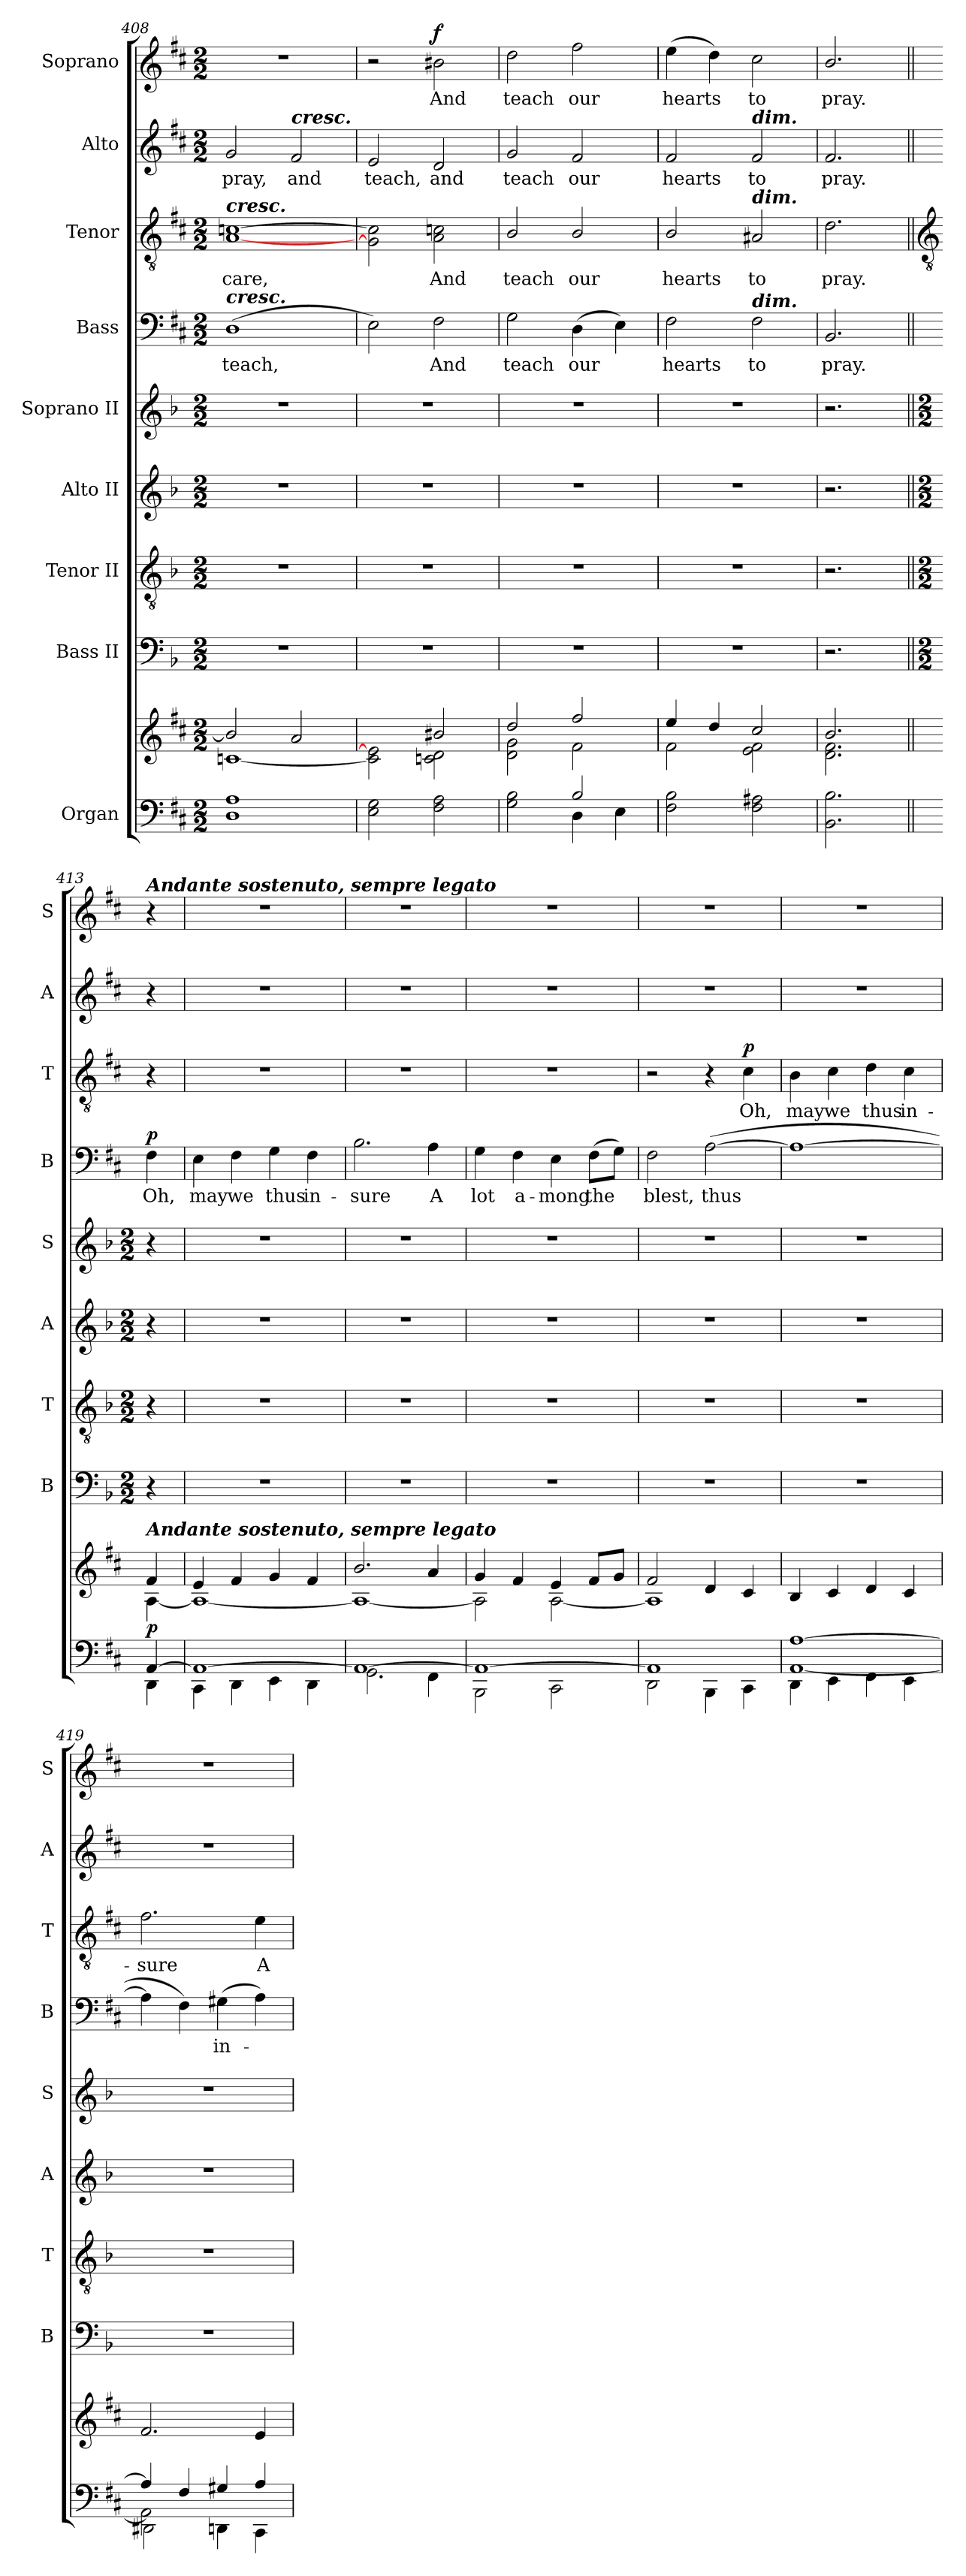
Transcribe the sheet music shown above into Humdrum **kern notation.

**kern	**kern	**dynam	**kern	**kern	**kern	**kern	**kern	**text	**dynam	**kern	**text	**dynam	**kern	**text	**kern	**text	**dynam
*part9	*part9	*part9	*part8	*part7	*part6	*part5	*part4	*part4	*part4	*part3	*part3	*part3	*part2	*part2	*part1	*part1	*part1
*staff10	*staff9	*staff9/10	*staff8	*staff7	*staff6	*staff5	*staff4	*staff4	*staff4	*staff3	*staff3	*staff3	*staff2	*staff2	*staff1	*staff1	*staff1
*I"Organ	*	*	*I"Bass II	*I"Tenor II	*I"Alto II	*I"Soprano II	*I"Bass	*	*	*I"Tenor	*	*	*I"Alto	*	*I"Soprano	*	*
*	*	*	*I'B	*I'T	*I'A	*I'S	*I'B	*	*	*I'T	*	*	*I'A	*	*I'S	*	*
*clefF4	*clefG2	*	*clefF4	*clefGv2	*clefG2	*clefG2	*clefF4	*	*	*clefGv2	*	*	*clefG2	*	*clefG2	*	*
*k[f#c#]	*k[f#c#]	*	*k[b-]	*k[b-]	*k[b-]	*k[b-]	*k[f#c#]	*	*	*k[f#c#]	*	*	*k[f#c#]	*	*k[f#c#]	*	*
*D:	*D:	*	*F:	*F:	*F:	*F:	*D:	*	*	*D:	*	*	*D:	*	*D:	*	*
*M2/2	*M2/2	*	*M2/2	*M2/2	*M2/2	*M2/2	*M2/2	*	*	*M2/2	*	*	*M2/2	*	*M2/2	*	*
=408	=408	=408	=408	=408	=408	=408	=408	=408	=408	=408	=408	=408	=408	=408	=408	=408	=408
*^	*^	*	*	*	*	*	*	*	*	*	*	*	*	*	*	*	*
!	!	!	!	!	!	!	!	!	!	!	!	!LO:TX:a:Bi:t=cresc.	!	!	!	!	!	!	!
!	!	!	!	!	!	!	!	!	!LO:TX:a:Bi:t=cresc.	!	!	!	!	!	!	!	!	!	!
!	!	!	!	!	!	!	!	!	!	!LO:LY:b	!	!	!LO:LY:b	!	!	!LO:LY:b	!	!	!
1A/	1D\	2b/]	[1cn\	.	1r	1r	1r	1r	(>1D	teach,	.	[1A [1cn	care,	.	2g	pray,	1r	.	.
!	!	!	!	!	!	!	!	!	!	!	!	!	!	!	!LO:TX:a:Bi:t=cresc.	!	!	!	!
!	!	!	!	!	!	!	!	!	!	!	!	!	!	!	!	!LO:LY:b	!	!	!
.	.	2a/	.	.	.	.	.	.	.	.	.	.	.	.	2f#	and	.	.	.
=409	=409	=409	=409	=409	=409	=409	=409	=409	=409	=409	=409	=409	=409	=409	=409	=409	=409	=409	=409
!	!	!	!	!	!	!	!	!	!	!	!	!	!	!	!	!LO:LY:b	!	!	!
1ryy	2E\ 2G\	2ryy	2c\] 2e\]	.	1r	1r	1r	1r	2E)	.	.	2G\] 2c\]	.	.	2e	teach,	2r	.	.
!	!	!	!	!	!	!	!	!	!	!LO:LY:b	!	!	!LO:LY:b	!	!	!LO:LY:b	!	!LO:LY:b	!LO:DY:b
.	2F#\ 2A\	2b#X/	2cn\ 2d\	.	.	.	.	.	2F#	And	.	2A 2cn	And	.	2d	and	2b#X	And	f
=410	=410	=410	=410	=410	=410	=410	=410	=410	=410	=410	=410	=410	=410	=410	=410	=410	=410	=410	=410
!	!	!	!	!	!	!	!	!	!	!LO:LY:b	!	!	!LO:LY:b	!	!	!LO:LY:b	!	!LO:LY:b	!
2ryy	2G\ 2B\	2dd/	2d\ 2g\	.	1r	1r	1r	1r	2G	teach	.	2B/	teach	.	2g	teach	2dd	teach	.
!	!	!	!	!	!	!	!	!	!	!LO:LY:b	!	!	!LO:LY:b	!	!	!LO:LY:b	!	!LO:LY:b	!
2B/	4D\	2ff#/	2f#\	.	.	.	.	.	(>4D	our	.	2B/	our	.	2f#	our	2ff#	our	.
.	4E\	.	.	.	.	.	.	.	4E)	.	.	.	.	.	.	.	.	.	.
=411	=411	=411	=411	=411	=411	=411	=411	=411	=411	=411	=411	=411	=411	=411	=411	=411	=411	=411	=411
!	!	!	!	!	!	!	!	!	!	!LO:LY:b	!	!	!LO:LY:b	!	!	!LO:LY:b	!	!LO:LY:b	!
1ryy	2F#\ 2B\	4ee/	2f#\	.	1r	1r	1r	1r	2F#	hearts	.	2B/	hearts	.	2f#	hearts	(>4ee	hearts	.
.	.	4dd/	.	.	.	.	.	.	.	.	.	.	.	.	.	.	4dd)	.	.
!	!	!	!	!	!	!	!	!	!	!	!	!	!	!	!LO:TX:a:Bi:t=dim.	!	!	!	!
!	!	!	!	!	!	!	!	!	!	!	!	!LO:TX:a:Bi:t=dim.	!	!	!	!	!	!	!
!	!	!	!	!	!	!	!	!	!LO:TX:a:Bi:t=dim.	!	!	!	!	!	!	!	!	!	!
!	!	!	!	!	!	!	!	!	!	!LO:LY:b	!	!	!LO:LY:b	!	!	!LO:LY:b	!	!LO:LY:b	!
.	2F#\ 2A#X\	2cc#/	2e\ 2f#\	.	.	.	.	.	2F#	to	.	2A#X/	to	.	2f#	to	2cc#	to	.
=412	=412	=412	=412	=412	=412	=412	=412	=412	=412	=412	=412	=412	=412	=412	=412	=412	=412	=412	=412
!	!	!	!	!	!	!	!	!	!	!LO:LY:b	!	!	!LO:LY:b	!	!	!LO:LY:b	!	!LO:LY:b	!
2.ryy	2.BB\ 2.B\	2.b/	2.d\ 2.f#\	.	2.r	2.r	2.r	2.r	2.BB	pray.	.	2.d	pray.	.	2.f#	pray.	2.b/	pray.	.
!!LO:LB:g=z
=413||	=413||	=413||	=413||	=413||	=413||	=413||	=413||	=413||	=413||	=413||	=413||	=413||	=413||	=413||	=413||	=413||	=413||	=413||	=413||
*	*	*	*	*	*	*	*	*	*	*	*	*clefGv2	*	*	*	*	*	*	*
*	*	*	*	*	*M2/2	*M2/2	*M2/2	*M2/2	*	*	*	*	*	*	*	*	*	*	*
!	!	!	!	!	!	!	!	!	!	!	!	!	!	!	!	!	!LO:TX:a:Bi:t=Andante sostenuto, sempre legato	!	!
!	!	!LO:TX:a:Bi:t=Andante sostenuto, sempre legato	!	!	!	!	!	!	!	!	!	!	!	!	!	!	!	!	!
!	!	!	!	!LO:DY:b	!	!	!	!	!	!LO:LY:b	!LO:DY:b	!	!	!	!	!	!	!	!
[4AA/	4DD\	4f#/	[4A\	p	4r	4r	4r	4r	4F#	Oh,	p	4r	.	.	4r	.	4r	.	.
=414	=414	=414	=414	=414	=414	=414	=414	=414	=414	=414	=414	=414	=414	=414	=414	=414	=414	=414	=414
!	!	!	!	!	!	!	!	!	!	!LO:LY:b	!	!	!	!	!	!	!	!	!
1AA/_	4CC#\	4e/	1A\_	.	1r	1r	1r	1r	4E	may	.	1r	.	.	1r	.	1r	.	.
!	!	!	!	!	!	!	!	!	!	!LO:LY:b	!	!	!	!	!	!	!	!	!
.	4DD\	4f#/	.	.	.	.	.	.	4F#	we	.	.	.	.	.	.	.	.	.
!	!	!	!	!	!	!	!	!	!	!LO:LY:b	!	!	!	!	!	!	!	!	!
.	4EE\	4g/	.	.	.	.	.	.	4G	thus	.	.	.	.	.	.	.	.	.
!	!	!	!	!	!	!	!	!	!	!LO:LY:b	!	!	!	!	!	!	!	!	!
.	4DD\	4f#/	.	.	.	.	.	.	4F#	in-	.	.	.	.	.	.	.	.	.
=415	=415	=415	=415	=415	=415	=415	=415	=415	=415	=415	=415	=415	=415	=415	=415	=415	=415	=415	=415
!	!	!	!	!	!	!	!	!	!	!LO:LY:b	!	!	!	!	!	!	!	!	!
1AA/_	2.GG\	2.b/	1A\_	.	1r	1r	1r	1r	2.B	-sure	.	1r	.	.	1r	.	1r	.	.
!	!	!	!	!	!	!	!	!	!	!LO:LY:b	!	!	!	!	!	!	!	!	!
.	4FF#\	4a/	.	.	.	.	.	.	4A	A	.	.	.	.	.	.	.	.	.
=416	=416	=416	=416	=416	=416	=416	=416	=416	=416	=416	=416	=416	=416	=416	=416	=416	=416	=416	=416
!	!	!	!	!	!	!	!	!	!	!LO:LY:b	!	!	!	!	!	!	!	!	!
1AA/_	2BBB\	4g/	2A\]	.	1r	1r	1r	1r	4G	lot	.	1r	.	.	1r	.	1r	.	.
!	!	!	!	!	!	!	!	!	!	!LO:LY:b	!	!	!	!	!	!	!	!	!
.	.	4f#/	.	.	.	.	.	.	4F#	a-	.	.	.	.	.	.	.	.	.
!	!	!	!	!	!	!	!	!	!	!LO:LY:b	!	!	!	!	!	!	!	!	!
.	2CC#\	4e/	[2A\	.	.	.	.	.	4E	-mong	.	.	.	.	.	.	.	.	.
!	!	!	!	!	!	!	!	!	!	!LO:LY:b	!	!	!	!	!	!	!	!	!
.	.	8f#/L	.	.	.	.	.	.	(>8F#L	the	.	.	.	.	.	.	.	.	.
.	.	8g/J	.	.	.	.	.	.	8GJ)	.	.	.	.	.	.	.	.	.	.
=417	=417	=417	=417	=417	=417	=417	=417	=417	=417	=417	=417	=417	=417	=417	=417	=417	=417	=417	=417
!	!	!	!	!	!	!	!	!	!	!LO:LY:b	!	!	!	!	!	!	!	!	!
1AA/]	2DD\	2f#/	1A\]	.	1r	1r	1r	1r	2F#	blest,	.	2r	.	.	1r	.	1r	.	.
!	!	!	!	!	!	!	!	!	!	!LO:LY:b	!	!	!	!	!	!	!	!	!
.	4BBB\	4d/	.	.	.	.	.	.	(>[2A	thus	.	4r	.	.	.	.	.	.	.
!	!	!	!	!	!	!	!	!	!	!	!	!	!LO:LY:b	!LO:DY:b	!	!	!	!	!
.	4CC#\	4c#/	.	.	.	.	.	.	.	.	.	4c#	Oh,	p	.	.	.	.	.
*	*	*v	*v	*	*	*	*	*	*	*	*	*	*	*	*	*	*	*	*
=418	=418	=418	=418	=418	=418	=418	=418	=418	=418	=418	=418	=418	=418	=418	=418	=418	=418	=418
*	*^	*	*	*	*	*	*	*	*	*	*	*	*	*	*	*	*	*
!	!	!	!	!	!	!	!	!	!	!	!	!	!LO:LY:b	!	!	!	!	!	!
[1A/	[1AA/	4DD\	4B/	.	1r	1r	1r	1r	1A_	.	.	4B	may	.	1r	.	1r	.	.
!	!	!	!	!	!	!	!	!	!	!	!	!	!LO:LY:b	!	!	!	!	!	!
.	.	4EE\	4c#/	.	.	.	.	.	.	.	.	4c#	we	.	.	.	.	.	.
!	!	!	!	!	!	!	!	!	!	!	!	!	!LO:LY:b	!	!	!	!	!	!
.	.	4FF#\	4d/	.	.	.	.	.	.	.	.	4d	thus	.	.	.	.	.	.
!	!	!	!	!	!	!	!	!	!	!	!	!	!LO:LY:b	!	!	!	!	!	!
.	.	4EE\	4c#/	.	.	.	.	.	.	.	.	4c#	in-	.	.	.	.	.	.
=419	=419	=419	=419	=419	=419	=419	=419	=419	=419	=419	=419	=419	=419	=419	=419	=419	=419	=419	=419
*	*	*	*^	*	*	*	*	*	*	*	*	*	*	*	*	*	*	*	*
!	!	!	!	!	!	!	!	!	!	!	!	!	!	!LO:LY:b	!	!	!	!	!	!
4A/]	2AA\]	2DD#X\	2.f#/	2ryy	.	1r	1r	1r	1r	4A]	.	.	2.f#	-sure	.	1r	.	1r	.	.
4F#/	.	.	.	.	.	.	.	.	.	4F#)	.	.	.	.	.	.	.	.	.	.
!	!	!	!	!	!	!	!	!	!	!	!LO:LY:b	!	!	!	!	!	!	!	!	!
2ryy	4G#X/	4DDn\	.	2ryy	.	.	.	.	.	(>4G#X	in-	.	.	.	.	.	.	.	.	.
!	!	!	!	!	!	!	!	!	!	!	!	!	!	!LO:LY:b	!	!	!	!	!	!
.	4A/	4CC#\	4e/	.	.	.	.	.	.	4A)	.	.	4e	A	.	.	.	.	.	.
*v	*v	*v	*	*	*	*	*	*	*	*	*	*	*	*	*	*	*	*	*	*
*	*v	*v	*	*	*	*	*	*	*	*	*	*	*	*	*	*	*	*
=	=	=	=	=	=	=	=	=	=	=	=	=	=	=	=	=	=
*-	*-	*-	*-	*-	*-	*-	*-	*-	*-	*-	*-	*-	*-	*-	*-	*-	*-
